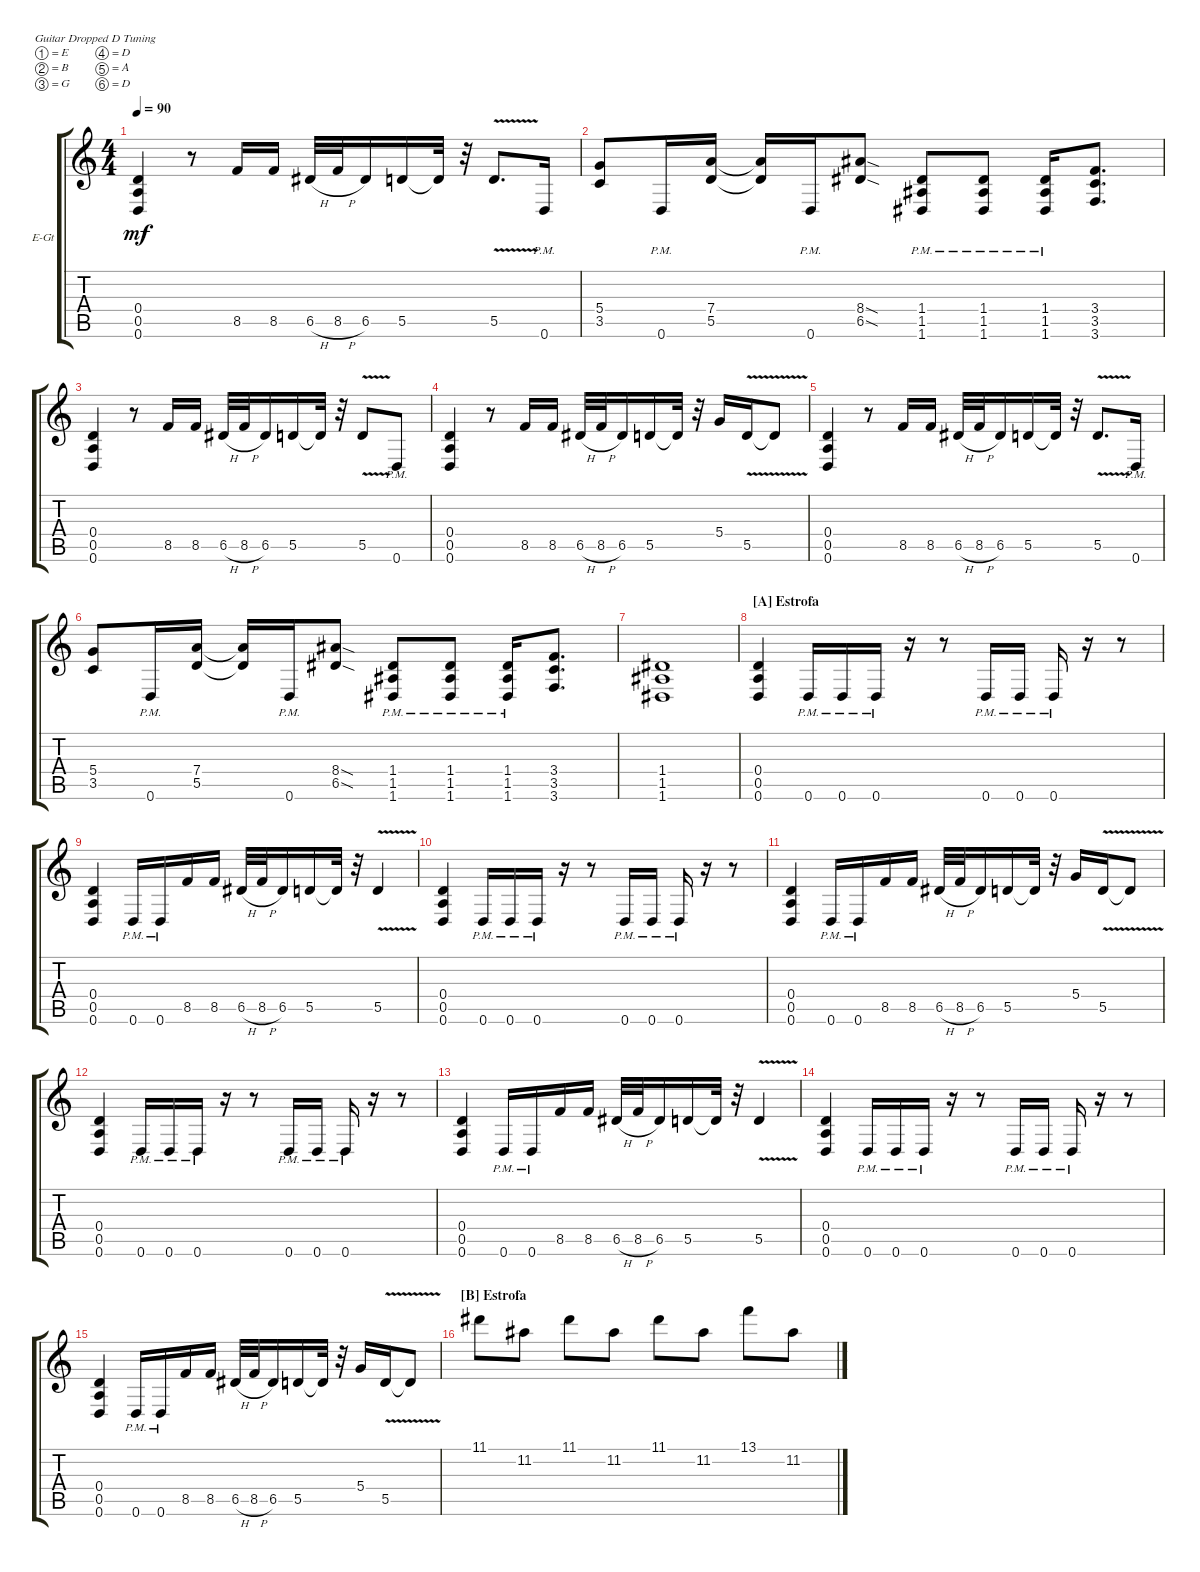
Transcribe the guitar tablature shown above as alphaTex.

\bracketExtendMode groupsimilarinstruments
\firstSystemTrackNameOrientation horizontal
\otherSystemsTrackNameOrientation horizontal
\track ("Synyster Gates" "E-Gt") {instrument distortionguitar}
\staff {score tabs}
\tuning (E4 B3 G3 D3 A2 D2)
\ts (4 4)
\tempo 90
\clef g2
\ks c
(0.6 0.5 0.4).4{dy mf} r.8 8.5.16 8.5.16 6.5{h}.32 8.5{h}.32 6.5.16 5.5.16 5.5{t}.32 r.32 5.5{v}.8{d} 0.6{pm}.16 |
(3.5 5.4).8 0.6{pm}.16 (5.5 7.4).16 (7.4{t} 5.5{t}).16 0.6{pm}.16 (6.5{sod} 8.4{sod}).8 (1.6{pm} 1.5{pm} 1.4{pm}).8 (1.6{pm} 1.5{pm} 1.4{pm}).8 (1.6{pm} 1.5{pm} 1.4{pm}).16 (3.4 3.5 3.6).8{d} |
(0.6 0.5 0.4).4 r.8 8.5.16 8.5.16 6.5{h}.32 8.5{h}.32 6.5.16 5.5.16 5.5{t}.32 r.32 5.5{v}.8 0.6{pm}.8 |
(0.6 0.5 0.4).4 r.8 8.5.16 8.5.16 6.5{h}.32 8.5{h}.32 6.5.16 5.5.16 5.5{t}.32 r.32 5.4.16 5.5{v}.16 5.5{v t}.8 |
(0.6 0.5 0.4).4 r.8 8.5.16 8.5.16 6.5{h}.32 8.5{h}.32 6.5.16 5.5.16 5.5{t}.32 r.32 5.5{v}.8{d} 0.6{pm}.16 |
(3.5 5.4).8 0.6{pm}.16 (5.5 7.4).16 (7.4{t} 5.5{t}).16 0.6{pm}.16 (6.5{sod} 8.4{sod}).8 (1.6{pm} 1.5{pm} 1.4{pm}).8 (1.6{pm} 1.5{pm} 1.4{pm}).8 (1.6{pm} 1.5{pm} 1.4{pm}).16 (3.4 3.5 3.6).8{d} |
(1.4 1.5 1.6).1 |
\section ("A" "Estrofa")
(0.6 0.5 0.4).4 0.6{pm}.16 0.6{pm}.16 0.6{pm}.16 r.16 r.8 0.6{pm}.16 0.6{pm}.16 0.6{pm}.16 r.16 r.8 |
(0.6 0.5 0.4).4 0.6{pm}.16 0.6{pm}.16 8.5.16 8.5.16 6.5{h}.32 8.5{h}.32 6.5.16 5.5.16 5.5{t}.32 r.32 5.5{v}.4 |
(0.6 0.5 0.4).4 0.6{pm}.16 0.6{pm}.16 0.6{pm}.16 r.16 r.8 0.6{pm}.16 0.6{pm}.16 0.6{pm}.16 r.16 r.8 |
(0.6 0.5 0.4).4 0.6{pm}.16 0.6{pm}.16 8.5.16 8.5.16 6.5{h}.32 8.5{h}.32 6.5.16 5.5.16 5.5{t}.32 r.32 5.4.16 5.5{v}.16 5.5{v t}.8 |
(0.6 0.5 0.4).4 0.6{pm}.16 0.6{pm}.16 0.6{pm}.16 r.16 r.8 0.6{pm}.16 0.6{pm}.16 0.6{pm}.16 r.16 r.8 |
(0.6 0.5 0.4).4 0.6{pm}.16 0.6{pm}.16 8.5.16 8.5.16 6.5{h}.32 8.5{h}.32 6.5.16 5.5.16 5.5{t}.32 r.32 5.5{v}.4 |
(0.6 0.5 0.4).4 0.6{pm}.16 0.6{pm}.16 0.6{pm}.16 r.16 r.8 0.6{pm}.16 0.6{pm}.16 0.6{pm}.16 r.16 r.8 |
(0.6 0.5 0.4).4 0.6{pm}.16 0.6{pm}.16 8.5.16 8.5.16 6.5{h}.32 8.5{h}.32 6.5.16 5.5.16 5.5{t}.32 r.32 5.4.16 5.5{v}.16 5.5{v t}.8 |
\section ("B" "Estrofa")
11.1.8 11.2.8 11.1.8 11.2.8 11.1.8 11.2.8 13.1.8 11.2.8
